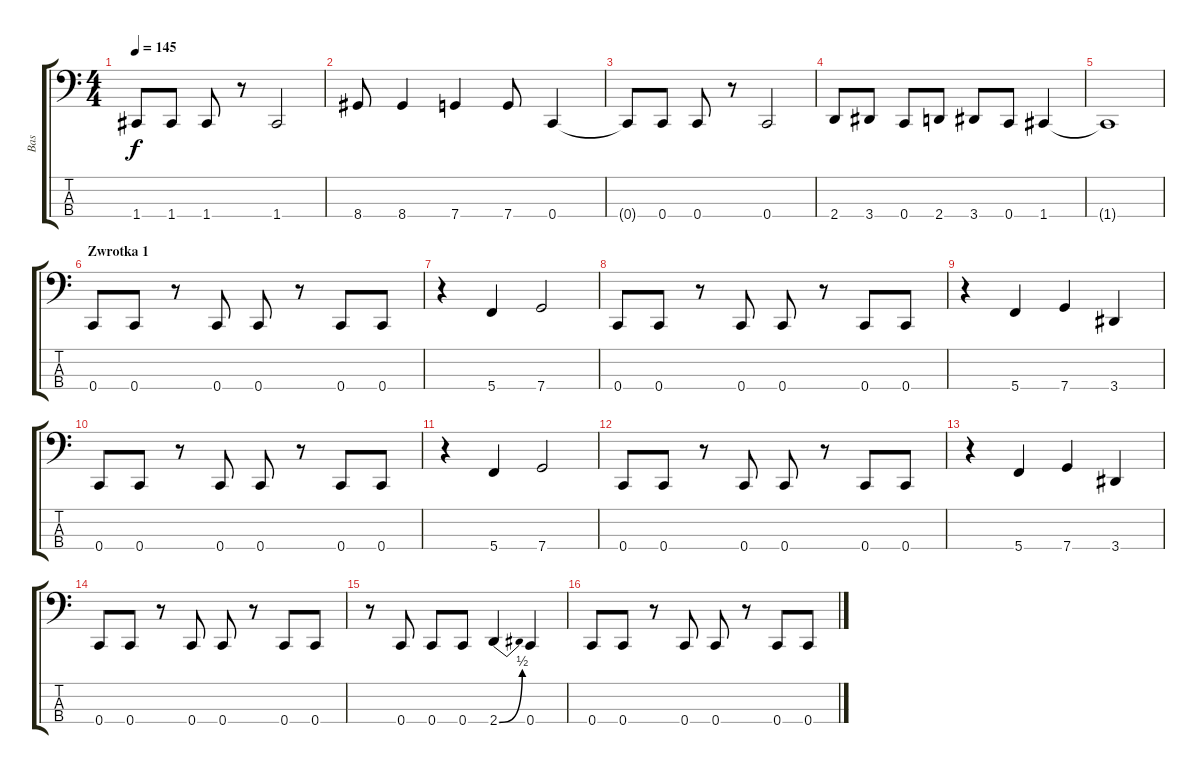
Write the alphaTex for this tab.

\track ("Bas" "Bas") {instrument electricbassfinger}
\staff {score tabs}
\tuning (F2 C2 G1 C1) {hide}
\ts (4 4)
\tempo 145
\clef f4
\ks c
1.4{t}.8{dy f} 1.4.8 1.4.8 r.8 1.4.2 |
8.4.8 8.4.4 7.4.4 7.4.8 0.4.4 |
0.4{t}.8 0.4.8 0.4.8 r.8 0.4.2 |
2.4.8 3.4.8 0.4.8 2.4.8 3.4.8 0.4.8 1.4.4 |
1.4{t}.1 |
\section ("" "Zwrotka 1")
0.4.8 0.4.8 r.8 0.4.8 0.4.8 r.8 0.4.8 0.4.8 |
r.4 5.4.4 7.4.2 |
0.4.8 0.4.8 r.8 0.4.8 0.4.8 r.8 0.4.8 0.4.8 |
r.4 5.4.4 7.4.4 3.4.4 |
0.4.8 0.4.8 r.8 0.4.8 0.4.8 r.8 0.4.8 0.4.8 |
r.4 5.4.4 7.4.2 |
0.4.8 0.4.8 r.8 0.4.8 0.4.8 r.8 0.4.8 0.4.8 |
r.4 5.4.4 7.4.4 3.4.4 |
0.4.8 0.4.8 r.8 0.4.8 0.4.8 r.8 0.4.8 0.4.8 |
r.8 0.4.8 0.4.8 0.4.8 2.4{be (bend 0 0 60 2)}.4 0.4.4 |
0.4.8 0.4.8 r.8 0.4.8 0.4.8 r.8 0.4.8 0.4.8
